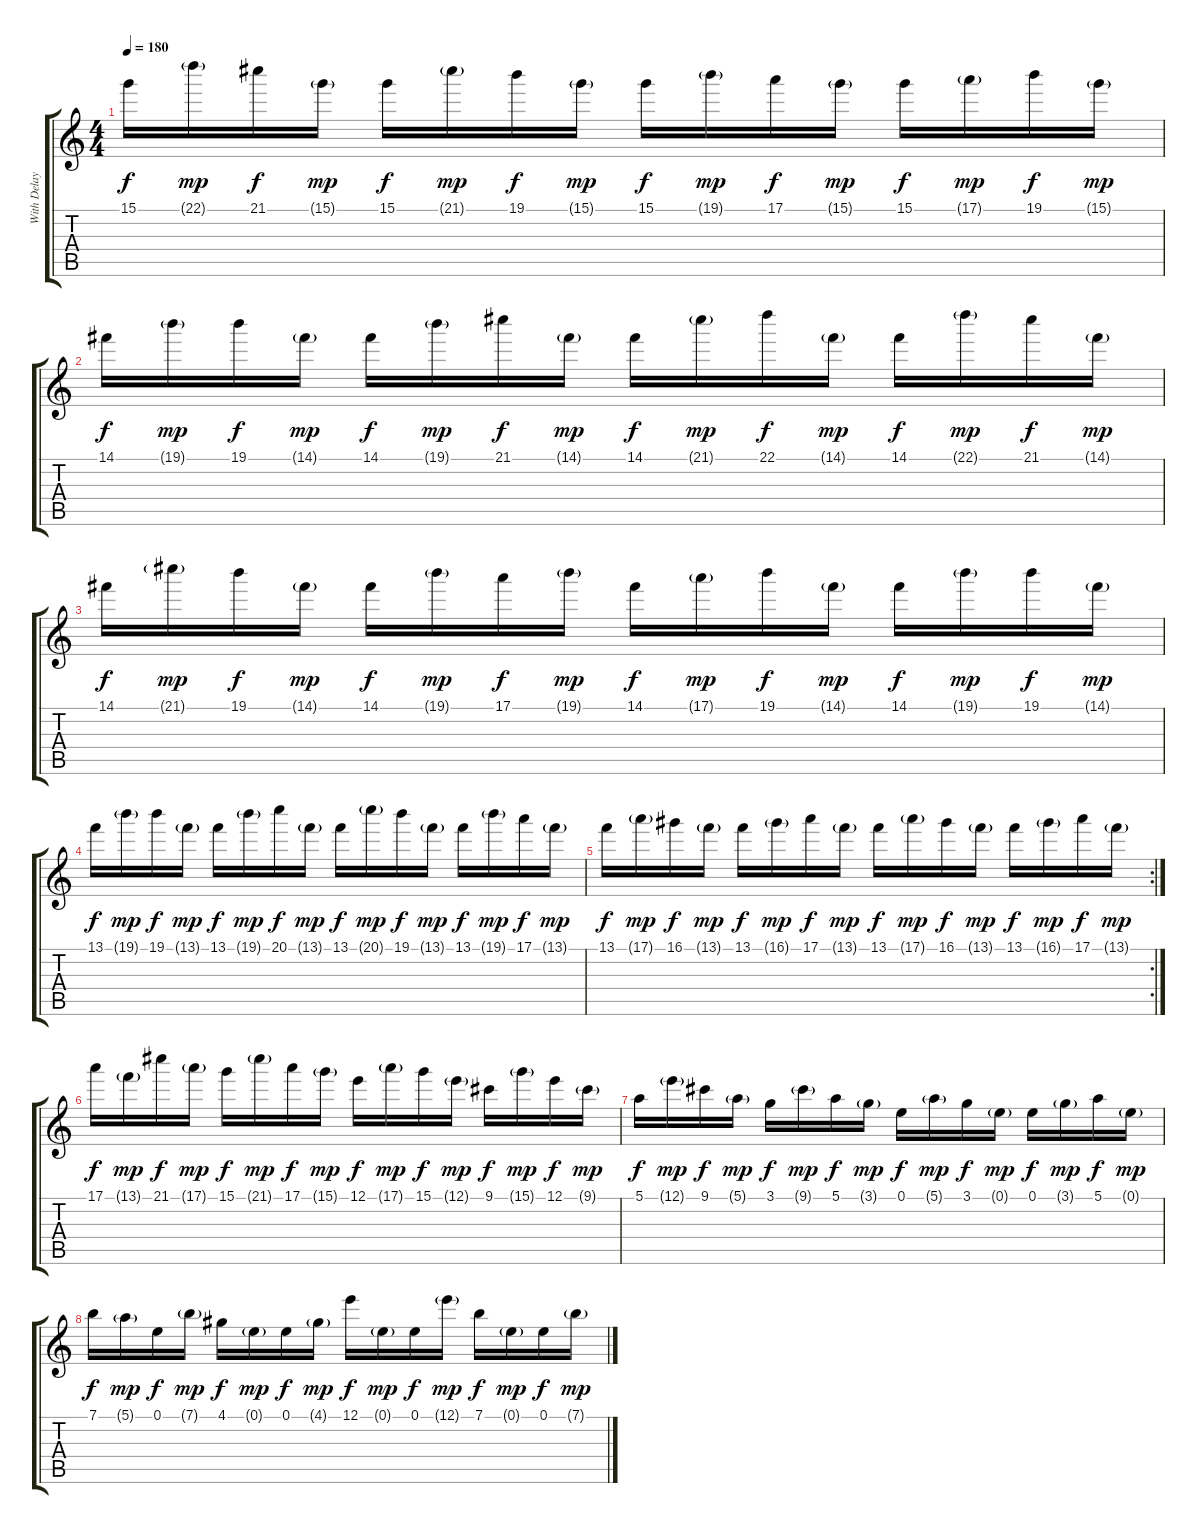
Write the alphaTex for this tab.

\track ("With Delay Notes" "With Delay") {instrument distortionguitar}
\staff {score tabs}
\tuning (E4 B3 G3 D3 A2 E2) {hide}
\ts (4 4)
\tempo 180
\clef g2
\ks c
15.1.16{dy f} 22.1{g}.16{dy mp} 21.1.16{dy f} 15.1{g}.16{dy mp} 15.1.16{dy f} 21.1{g}.16{dy mp} 19.1.16{dy f} 15.1{g}.16{dy mp} 15.1.16{dy f} 19.1{g}.16{dy mp} 17.1.16{dy f} 15.1{g}.16{dy mp} 15.1.16{dy f} 17.1{g}.16{dy mp} 19.1.16{dy f} 15.1{g}.16{dy mp} |
14.1.16{dy f} 19.1{g}.16{dy mp} 19.1.16{dy f} 14.1{g}.16{dy mp} 14.1.16{dy f} 19.1{g}.16{dy mp} 21.1.16{dy f} 14.1{g}.16{dy mp} 14.1.16{dy f} 21.1{g}.16{dy mp} 22.1.16{dy f} 14.1{g}.16{dy mp} 14.1.16{dy f} 22.1{g}.16{dy mp} 21.1.16{dy f} 14.1{g}.16{dy mp} |
14.1.16{dy f} 21.1{g}.16{dy mp} 19.1.16{dy f} 14.1{g}.16{dy mp} 14.1.16{dy f} 19.1{g}.16{dy mp} 17.1.16{dy f} 19.1{g}.16{dy mp} 14.1.16{dy f} 17.1{g}.16{dy mp} 19.1.16{dy f} 14.1{g}.16{dy mp} 14.1.16{dy f} 19.1{g}.16{dy mp} 19.1.16{dy f} 14.1{g}.16{dy mp} |
13.1.16{dy f} 19.1{g}.16{dy mp} 19.1.16{dy f} 13.1{g}.16{dy mp} 13.1.16{dy f} 19.1{g}.16{dy mp} 20.1.16{dy f} 13.1{g}.16{dy mp} 13.1.16{dy f} 20.1{g}.16{dy mp} 19.1.16{dy f} 13.1{g}.16{dy mp} 13.1.16{dy f} 19.1{g}.16{dy mp} 17.1.16{dy f} 13.1{g}.16{dy mp} |
\rc 2
13.1.16{dy f} 17.1{g}.16{dy mp} 16.1.16{dy f} 13.1{g}.16{dy mp} 13.1.16{dy f} 16.1{g}.16{dy mp} 17.1.16{dy f} 13.1{g}.16{dy mp} 13.1.16{dy f} 17.1{g}.16{dy mp} 16.1.16{dy f} 13.1{g}.16{dy mp} 13.1.16{dy f} 16.1{g}.16{dy mp} 17.1.16{dy f} 13.1{g}.16{dy mp} |
17.1.16{dy f} 13.1{g}.16{dy mp} 21.1.16{dy f} 17.1{g}.16{dy mp} 15.1.16{dy f} 21.1{g}.16{dy mp} 17.1.16{dy f} 15.1{g}.16{dy mp} 12.1.16{dy f} 17.1{g}.16{dy mp} 15.1.16{dy f} 12.1{g}.16{dy mp} 9.1.16{dy f} 15.1{g}.16{dy mp} 12.1.16{dy f} 9.1{g}.16{dy mp} |
5.1.16{dy f} 12.1{g}.16{dy mp} 9.1.16{dy f} 5.1{g}.16{dy mp} 3.1.16{dy f} 9.1{g}.16{dy mp} 5.1.16{dy f} 3.1{g}.16{dy mp} 0.1.16{dy f} 5.1{g}.16{dy mp} 3.1.16{dy f} 0.1{g}.16{dy mp} 0.1.16{dy f} 3.1{g}.16{dy mp} 5.1.16{dy f} 0.1{g}.16{dy mp} |
7.1.16{dy f} 5.1{g}.16{dy mp} 0.1.16{dy f} 7.1{g}.16{dy mp} 4.1.16{dy f} 0.1{g}.16{dy mp} 0.1.16{dy f} 4.1{g}.16{dy mp} 12.1.16{dy f} 0.1{g}.16{dy mp} 0.1.16{dy f} 12.1{g}.16{dy mp} 7.1.16{dy f} 0.1{g}.16{dy mp} 0.1.16{dy f} 7.1{g}.16{dy mp}
